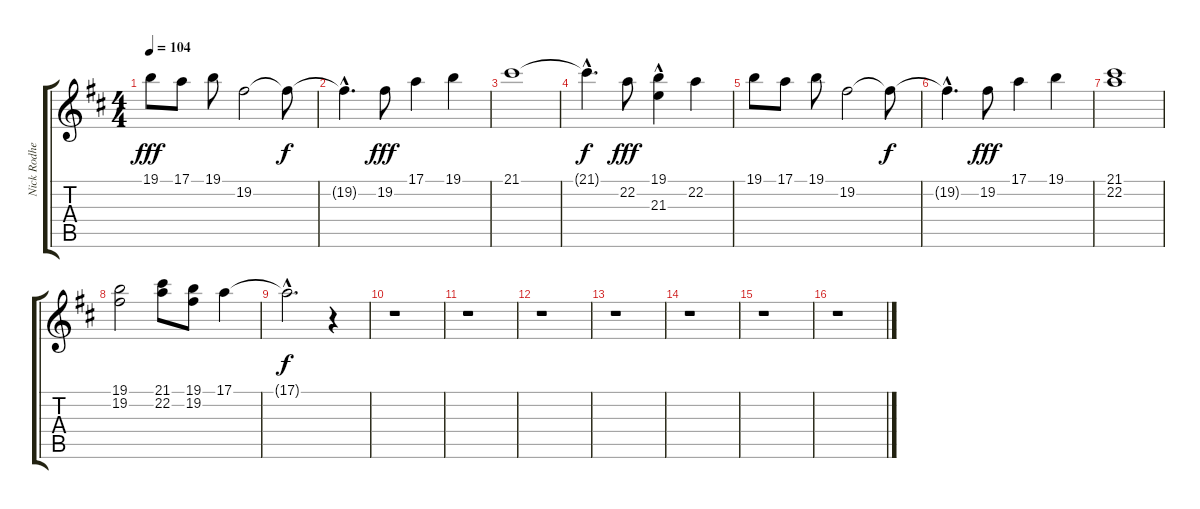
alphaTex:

\track ("Nick Rodhes" "Nick Rodhe") {instrument pad1newage}
\staff {score tabs}
\tuning (E4 B3 G3 D3 A2 E2) {hide}
\ts (4 4)
\tempo 104
\clef g2
\ks d
19.1.8{dy fff instrument pad1newage} 17.1.8 19.1.8 19.2.2 19.2{t}.8{dy f} |
19.2{hac t}.4{d} 19.2.8{dy fff} 17.1.4 19.1.4 |
21.1.1 |
21.1{hac t}.4{d dy f} 22.2.8{dy fff} (19.1 21.3{hac}).4 22.2.4 |
19.1.8 17.1.8 19.1.8 19.2.2 19.2{t}.8{dy f} |
19.2{hac t}.4{d} 19.2.8{dy fff} 17.1.4 19.1.4 |
(21.1 22.2).1 |
(19.1 19.2).2 (21.1 22.2).8 (19.1 19.2).8 17.1.4 |
17.1{hac t}.2{d dy f} r.4 |
r.1 |
r.1 |
r.1 |
r.1 |
r.1 |
r.1 |
r.1
